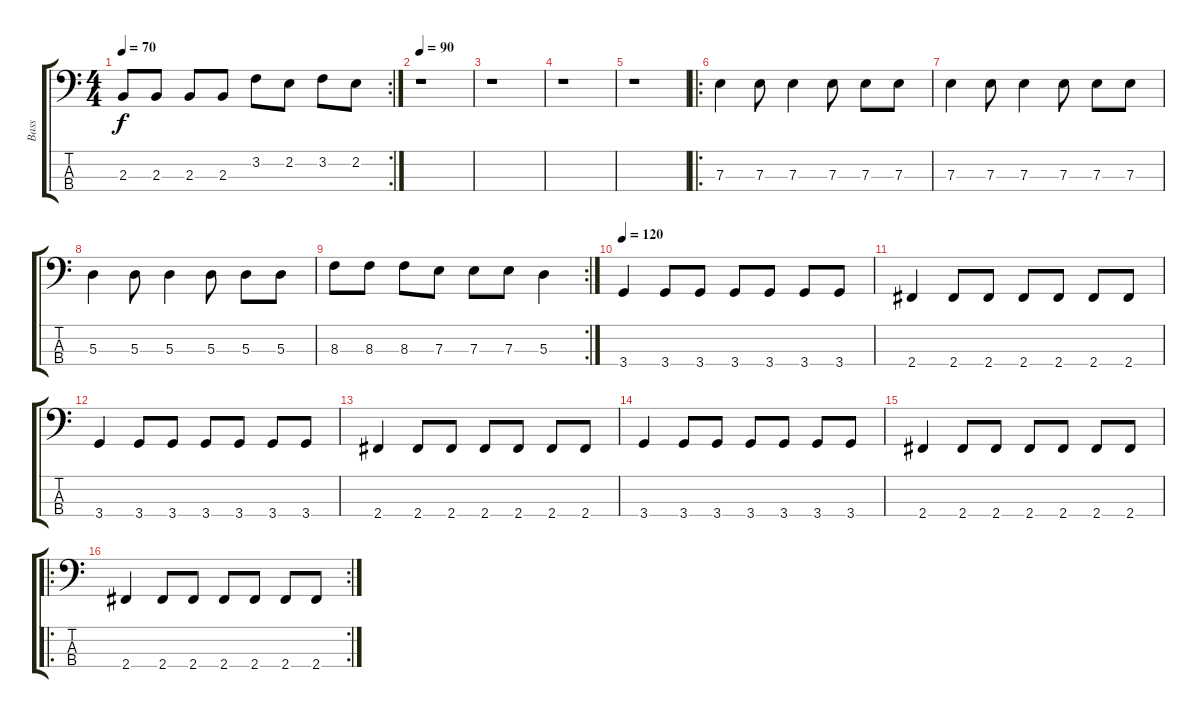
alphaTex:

\track ("Bass" "Bass") {instrument acousticbass}
\staff {score tabs}
\tuning (G2 D2 A1 E1) {hide}
\rc 2
\ts (4 4)
\tempo 70
\clef f4
\ks c
2.3.8{dy f} 2.3.8 2.3.8 2.3.8 3.2.8 2.2.8 3.2.8 2.2.8 |
\tempo 90
r.1 |
r.1 |
r.1 |
r.1 |
\ro
7.3.4 7.3.8 7.3.4 7.3.8 7.3.8 7.3.8 |
7.3.4 7.3.8 7.3.4 7.3.8 7.3.8 7.3.8 |
5.3.4 5.3.8 5.3.4 5.3.8 5.3.8 5.3.8 |
\rc 2
8.3.8 8.3.8 8.3.8 7.3.8 7.3.8 7.3.8 5.3.4 |
\tempo 120
3.4.4 3.4.8 3.4.8 3.4.8 3.4.8 3.4.8 3.4.8 |
2.4.4 2.4.8 2.4.8 2.4.8 2.4.8 2.4.8 2.4.8 |
3.4.4 3.4.8 3.4.8 3.4.8 3.4.8 3.4.8 3.4.8 |
2.4.4 2.4.8 2.4.8 2.4.8 2.4.8 2.4.8 2.4.8 |
3.4.4 3.4.8 3.4.8 3.4.8 3.4.8 3.4.8 3.4.8 |
2.4.4 2.4.8 2.4.8 2.4.8 2.4.8 2.4.8 2.4.8 |
\ro
\rc 2
2.4.4 2.4.8 2.4.8 2.4.8 2.4.8 2.4.8 2.4.8
